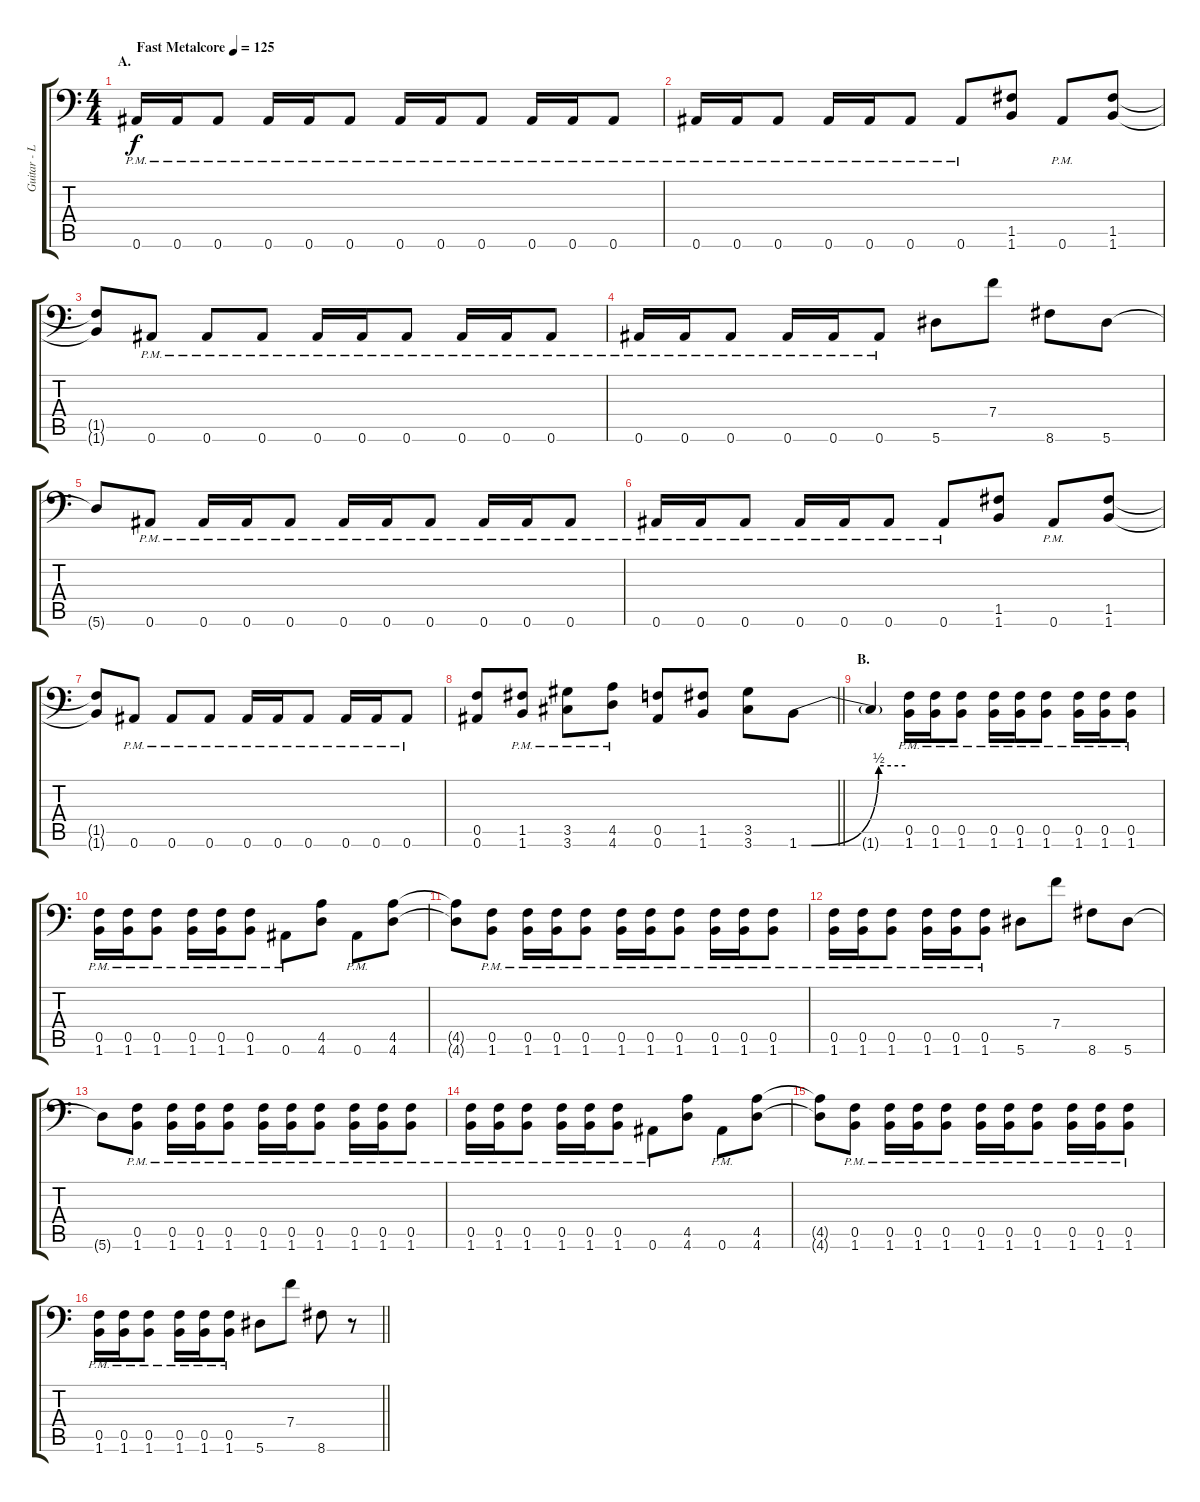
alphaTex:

\track ("Guitar - Left" "Guitar - L") {instrument distortionguitar}
\staff {score tabs}
\tuning (C4 G3 Eb3 Bb2 F2 Bb1) {hide}
\ts (4 4)
\section ("" "A.")
\tempo (125 "Fast Metalcore")
\clef f4
\ks c
0.6{pm}.16{dy f instrument distortionguitar} 0.6{pm}.16 0.6{pm}.8 0.6{pm}.16 0.6{pm}.16 0.6{pm}.8 0.6{pm}.16 0.6{pm}.16 0.6{pm}.8 0.6{pm}.16 0.6{pm}.16 0.6{pm}.8 |
0.6{pm}.16 0.6{pm}.16 0.6{pm}.8 0.6{pm}.16 0.6{pm}.16 0.6{pm}.8 0.6{pm}.8 (1.5 1.6).8 0.6{pm}.8 (1.5 1.6).8 |
(1.5{t} 1.6{t}).8 0.6{pm}.8 0.6{pm}.8 0.6{pm}.8 0.6{pm}.16 0.6{pm}.16 0.6{pm}.8 0.6{pm}.16 0.6{pm}.16 0.6{pm}.8 |
0.6{pm}.16 0.6{pm}.16 0.6{pm}.8 0.6{pm}.16 0.6{pm}.16 0.6{pm}.8 5.6.8 7.4.8 8.6.8 5.6.8 |
5.6{t}.8 0.6{pm}.8 0.6{pm}.16 0.6{pm}.16 0.6{pm}.8 0.6{pm}.16 0.6{pm}.16 0.6{pm}.8 0.6{pm}.16 0.6{pm}.16 0.6{pm}.8 |
0.6{pm}.16 0.6{pm}.16 0.6{pm}.8 0.6{pm}.16 0.6{pm}.16 0.6{pm}.8 0.6{pm}.8 (1.5 1.6).8 0.6{pm}.8 (1.5 1.6).8 |
(1.5{t} 1.6{t}).8 0.6{pm}.8 0.6{pm}.8 0.6{pm}.8 0.6{pm}.16 0.6{pm}.16 0.6{pm}.8 0.6{pm}.16 0.6{pm}.16 0.6{pm}.8 |
\barLineRight lightlight
(0.5 0.6).8 (1.5{pm} 1.6{pm}).8 (3.5{pm} 3.6{pm}).8 (4.5{pm} 4.6{pm}).8 (0.5 0.6).8 (1.5 1.6).8 (3.5 3.6).8 1.6{be (custom 0 0 7 0 45 2 60 2)}.8 |
\section ("" "B.")
1.6{t}.4 (0.5{pm} 1.6{pm}).16 (0.5{pm} 1.6{pm}).16 (0.5{pm} 1.6{pm}).8 (0.5{pm} 1.6{pm}).16 (0.5{pm} 1.6{pm}).16 (0.5{pm} 1.6{pm}).8 (0.5{pm} 1.6{pm}).16 (0.5{pm} 1.6{pm}).16 (0.5{pm} 1.6{pm}).8 |
(0.5{pm} 1.6{pm}).16 (0.5{pm} 1.6{pm}).16 (0.5{pm} 1.6{pm}).8 (0.5{pm} 1.6{pm}).16 (0.5{pm} 1.6{pm}).16 (0.5{pm} 1.6{pm}).8 0.6{pm}.8 (4.5 4.6).8 0.6{pm}.8 (4.5 4.6).8 |
(4.5{t} 4.6{t}).8 (0.5{pm} 1.6{pm}).8 (0.5{pm} 1.6{pm}).16 (0.5{pm} 1.6{pm}).16 (0.5{pm} 1.6{pm}).8 (0.5{pm} 1.6{pm}).16 (0.5{pm} 1.6{pm}).16 (0.5{pm} 1.6{pm}).8 (0.5{pm} 1.6{pm}).16 (0.5{pm} 1.6{pm}).16 (0.5{pm} 1.6{pm}).8 |
(0.5{pm} 1.6{pm}).16 (0.5{pm} 1.6{pm}).16 (0.5{pm} 1.6{pm}).8 (0.5{pm} 1.6{pm}).16 (0.5{pm} 1.6{pm}).16 (0.5{pm} 1.6{pm}).8 5.6.8 7.4.8 8.6.8 5.6.8 |
5.6{t}.8 (0.5{pm} 1.6{pm}).8 (0.5{pm} 1.6{pm}).16 (0.5{pm} 1.6{pm}).16 (0.5{pm} 1.6{pm}).8 (0.5{pm} 1.6{pm}).16 (0.5{pm} 1.6{pm}).16 (0.5{pm} 1.6{pm}).8 (0.5{pm} 1.6{pm}).16 (0.5{pm} 1.6{pm}).16 (0.5{pm} 1.6{pm}).8 |
(0.5{pm} 1.6{pm}).16 (0.5{pm} 1.6{pm}).16 (0.5{pm} 1.6{pm}).8 (0.5{pm} 1.6{pm}).16 (0.5{pm} 1.6{pm}).16 (0.5{pm} 1.6{pm}).8 0.6{pm}.8 (4.5 4.6).8 0.6{pm}.8 (4.5 4.6).8 |
(4.5{t} 4.6{t}).8 (0.5{pm} 1.6{pm}).8 (0.5{pm} 1.6{pm}).16 (0.5{pm} 1.6{pm}).16 (0.5{pm} 1.6{pm}).8 (0.5{pm} 1.6{pm}).16 (0.5{pm} 1.6{pm}).16 (0.5{pm} 1.6{pm}).8 (0.5{pm} 1.6{pm}).16 (0.5{pm} 1.6{pm}).16 (0.5{pm} 1.6{pm}).8 |
\barLineRight lightlight
(0.5{pm} 1.6{pm}).16 (0.5{pm} 1.6{pm}).16 (0.5{pm} 1.6{pm}).8 (0.5{pm} 1.6{pm}).16 (0.5{pm} 1.6{pm}).16 (0.5{pm} 1.6{pm}).8 5.6.8 7.4.8 8.6.8 r.8
